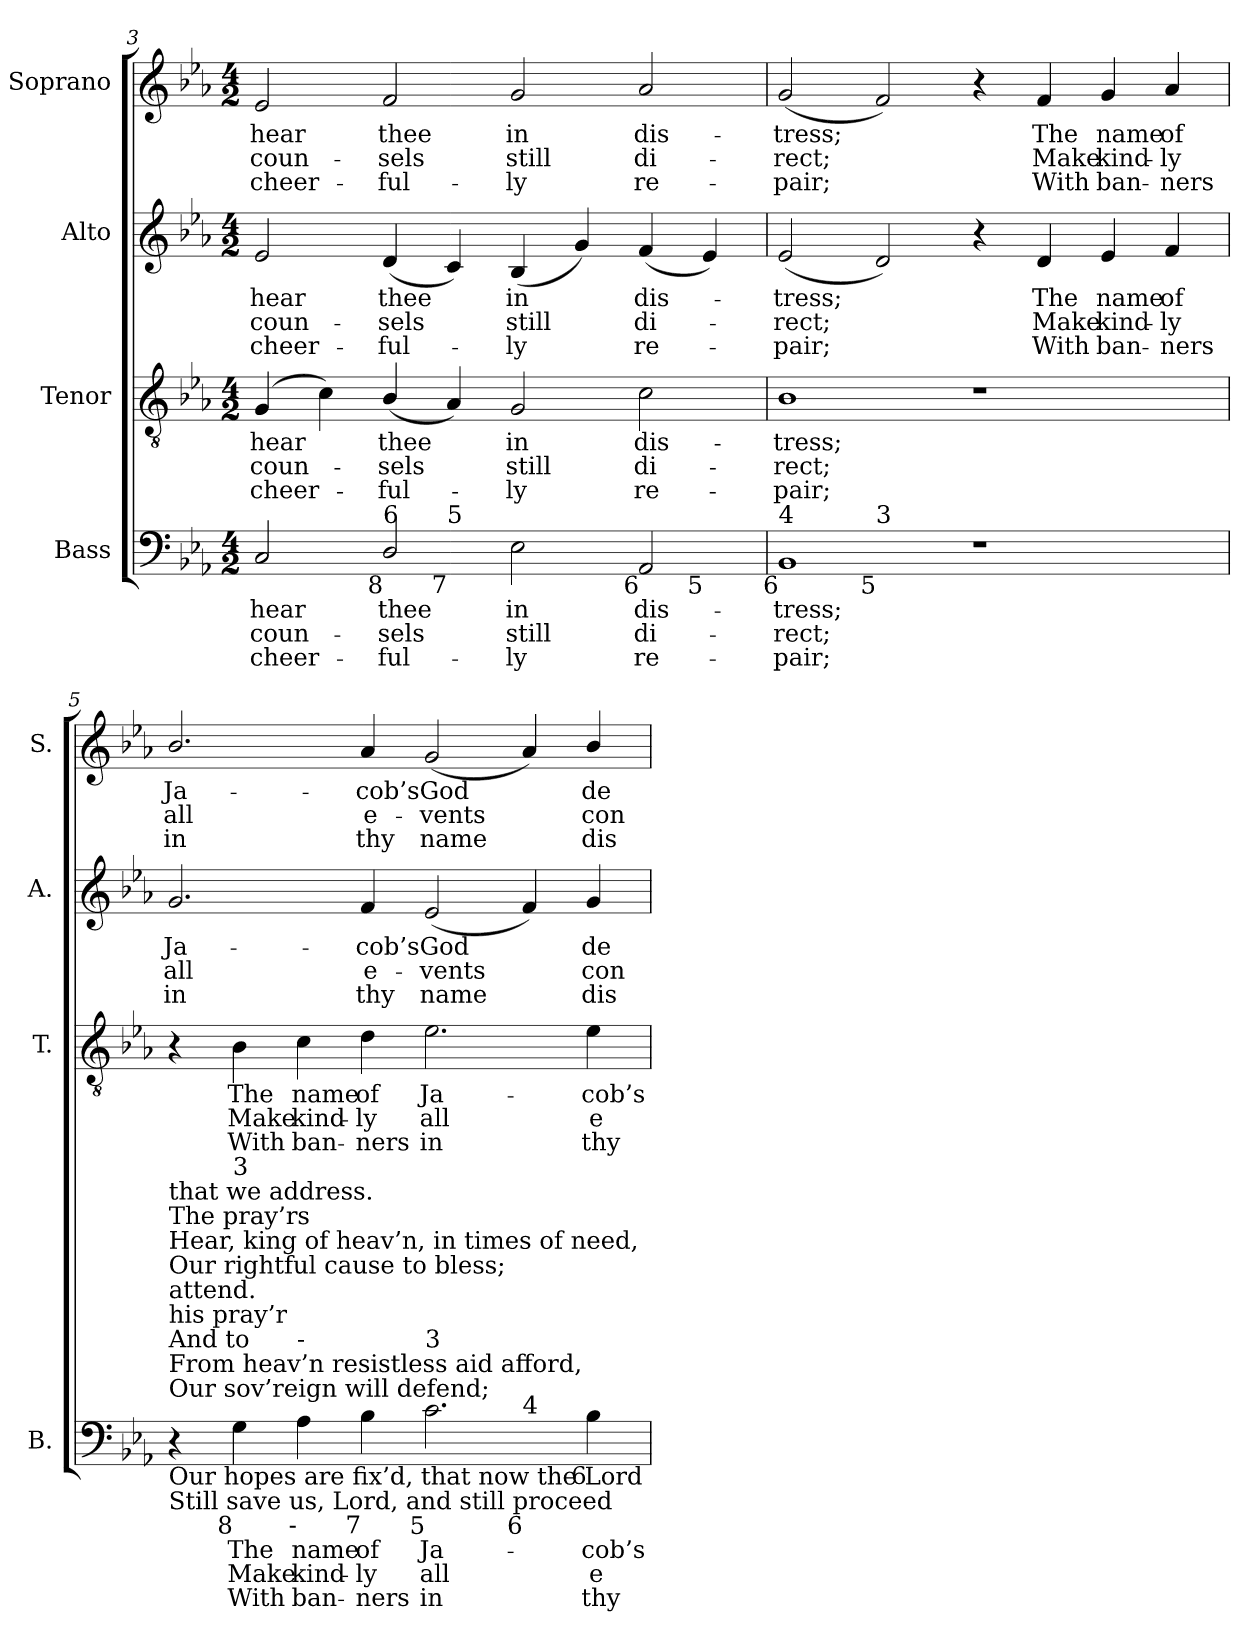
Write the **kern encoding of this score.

**kern	**text	**text	**text	**kern	**text	**text	**text	**kern	**text	**text	**text	**kern	**text	**text	**text
*part4	*part4	*part4	*part4	*part3	*part3	*part3	*part3	*part2	*part2	*part2	*part2	*part1	*part1	*part1	*part1
*staff4	*staff4	*staff4	*staff4	*staff3	*staff3	*staff3	*staff3	*staff2	*staff2	*staff2	*staff2	*staff1	*staff1	*staff1	*staff1
*I"Bass	*	*	*	*I"Tenor	*	*	*	*I"Alto	*	*	*	*I"Soprano	*	*	*
*I'B.	*	*	*	*I'T.	*	*	*	*I'A.	*	*	*	*I'S.	*	*	*
*clefF4	*	*	*	*clefGv2	*	*	*	*clefG2	*	*	*	*clefG2	*	*	*
*	*	*	*	*ITrd7c12	*	*	*	*	*	*	*	*	*	*	*
*k[b-e-a-]	*	*	*	*k[b-e-a-]	*	*	*	*k[b-e-a-]	*	*	*	*k[b-e-a-]	*	*	*
*E-:	*	*	*	*E-:	*	*	*	*E-:	*	*	*	*E-:	*	*	*
*M4/2	*	*	*	*M4/2	*	*	*	*M4/2	*	*	*	*M4/2	*	*	*
=3	=3	=3	=3	=3	=3	=3	=3	=3	=3	=3	=3	=3	=3	=3	=3
!	!LO:LY:b:color=#000000	!LO:LY:b:color=#000000	!LO:LY:b:color=#000000	!	!	!	!	!	!	!	!	!	!	!	!
!	!	!	!	!	!LO:LY:b:color=#000000	!LO:LY:b:color=#000000	!LO:LY:b:color=#000000	!	!	!	!	!	!	!	!
!	!	!	!	!	!	!	!	!	!LO:LY:b:color=#000000	!LO:LY:b:color=#000000	!LO:LY:b:color=#000000	!	!	!	!
!	!	!	!	!	!	!	!	!	!	!	!	!	!LO:LY:b:color=#000000	!LO:LY:b:color=#000000	!LO:LY:b:color=#000000
*^	*	*	*	*	*	*	*	*	*	*	*	*	*	*	*
2Ci/	2.ryy	hear	coun-	cheer-	(4GGi/	hear	coun-	cheer-	2e-i/	hear	coun-	cheer-	2e-i/	hear	coun-	cheer-
.	.	.	.	.	4Ci\)	.	.	.	.	.	.	.	.	.	.	.
!	!	!LO:LY:b:color=#000000	!LO:LY:b:color=#000000	!LO:LY:b:color=#000000	!	!	!	!	!	!	!	!	!	!	!	!
!	!	!	!	!	!	!LO:LY:b:color=#000000	!LO:LY:b:color=#000000	!LO:LY:b:color=#000000	!	!	!	!	!	!	!	!
!	!	!	!	!	!	!	!	!	!	!LO:LY:b:color=#000000	!LO:LY:b:color=#000000	!LO:LY:b:color=#000000	!	!	!	!
!LO:TX:b:rj:t=8	!	!	!	!	!	!	!	!	!	!	!	!	!	!	!	!
!LO:TX:t=6	!	!	!	!	!	!	!	!	!	!	!	!	!	!	!	!
!	!	!	!	!	!	!	!	!	!	!	!	!	!	!LO:LY:b:color=#000000	!LO:LY:b:color=#000000	!LO:LY:b:color=#000000
2Di/	.	thee	-sels	-ful-	(4BB-i/	thee	-sels	-ful-	(4di/	thee	-sels	-ful-	2fi/	thee	-sels	-ful-
!	!LO:TX:b:rj:t=7	!	!	!	!	!	!	!	!	!	!	!	!	!	!	!
!	!LO:TX:t=5	!	!	!	!	!	!	!	!	!	!	!	!	!	!	!
.	1ryy	.	.	.	4AA-i/)	.	.	.	4ci/)	.	.	.	.	.	.	.
!	!	!LO:LY:b:color=#000000	!LO:LY:b:color=#000000	!LO:LY:b:color=#000000	!	!	!	!	!	!	!	!	!	!	!	!
!	!	!	!	!	!	!LO:LY:b:color=#000000	!LO:LY:b:color=#000000	!LO:LY:b:color=#000000	!	!	!	!	!	!	!	!
!	!	!	!	!	!	!	!	!	!	!LO:LY:b:color=#000000	!LO:LY:b:color=#000000	!LO:LY:b:color=#000000	!	!	!	!
!	!	!	!	!	!	!	!	!	!	!	!	!	!	!LO:LY:b:color=#000000	!LO:LY:b:color=#000000	!LO:LY:b:color=#000000
2E-i\	.	in	still	-ly	2GGi/	in	still	-ly	(4B-i/	in	still	-ly	2gi/	in	still	-ly
.	.	.	.	.	.	.	.	.	4gi/)	.	.	.	.	.	.	.
!	!	!LO:LY:b:color=#000000	!LO:LY:b:color=#000000	!LO:LY:b:color=#000000	!	!	!	!	!	!	!	!	!	!	!	!
!	!	!	!	!	!	!LO:LY:b:color=#000000	!LO:LY:b:color=#000000	!LO:LY:b:color=#000000	!	!	!	!	!	!	!	!
!	!	!	!	!	!	!	!	!	!	!LO:LY:b:color=#000000	!LO:LY:b:color=#000000	!LO:LY:b:color=#000000	!	!	!	!
!LO:TX:b:rj:t=6	!	!	!	!	!	!	!	!	!	!	!	!	!	!	!	!
!	!	!	!	!	!	!	!	!	!	!	!	!	!	!LO:LY:b:color=#000000	!LO:LY:b:color=#000000	!LO:LY:b:color=#000000
2AA-i/	.	dis-	di-	re-	2Ci\	dis-	di-	re-	(4fi/	dis-	di-	re-	2a-i/	dis-	di-	re-
!	!LO:TX:b:rj:t=5	!	!	!	!	!	!	!	!	!	!	!	!	!	!	!
.	4ryy	.	.	.	.	.	.	.	4e-i/)	.	.	.	.	.	.	.
=4	=4	=4	=4	=4	=4	=4	=4	=4	=4	=4	=4	=4	=4	=4	=4	=4
!	!	!LO:LY:b:color=#000000	!LO:LY:b:color=#000000	!LO:LY:b:color=#000000	!	!	!	!	!	!	!	!	!	!	!	!
!	!	!	!	!	!	!LO:LY:b:color=#000000	!LO:LY:b:color=#000000	!LO:LY:b:color=#000000	!	!	!	!	!	!	!	!
!	!	!	!	!	!	!	!	!	!	!LO:LY:b:color=#000000	!LO:LY:b:color=#000000	!LO:LY:b:color=#000000	!	!	!	!
!LO:TX:b:rj:t=6	!	!	!	!	!	!	!	!	!	!	!	!	!	!	!	!
!LO:TX:t=4	!	!	!	!	!	!	!	!	!	!	!	!	!	!	!	!
!	!	!	!	!	!	!	!	!	!	!	!	!	!	!LO:LY:b:color=#000000	!LO:LY:b:color=#000000	!LO:LY:b:color=#000000
1BB-i	2ryy	-tress;	-rect;	-pair;	1BB-i	-tress;	-rect;	-pair;	(2e-i/	-tress;	-rect;	-pair;	(2gi/	-tress;	-rect;	-pair;
!	!LO:TX:b:rj:t=5	!	!	!	!	!	!	!	!	!	!	!	!	!	!	!
!	!LO:TX:t=3	!	!	!	!	!	!	!	!	!	!	!	!	!	!	!
.	1.ryy	.	.	.	.	.	.	.	2di/)	.	.	.	2fi/)	.	.	.
1r	.	.	.	.	1r	.	.	.	4r	.	.	.	4r	.	.	.
!	!	!	!	!	!	!	!	!	!	!LO:LY:b:color=#000000	!LO:LY:b:color=#000000	!LO:LY:b:color=#000000	!	!	!	!
!	!	!	!	!	!	!	!	!	!	!	!	!	!	!LO:LY:b:color=#000000	!LO:LY:b:color=#000000	!LO:LY:b:color=#000000
.	.	.	.	.	.	.	.	.	4di/	The	Make	With	4fi/	The	Make	With
!	!	!	!	!	!	!	!	!	!	!LO:LY:b:color=#000000	!LO:LY:b:color=#000000	!LO:LY:b:color=#000000	!	!	!	!
!	!	!	!	!	!	!	!	!	!	!	!	!	!	!LO:LY:b:color=#000000	!LO:LY:b:color=#000000	!LO:LY:b:color=#000000
.	.	.	.	.	.	.	.	.	4e-i/	name	kind-	ban-	4gi/	name	kind-	ban-
!	!	!	!	!	!	!	!	!	!	!LO:LY:b:color=#000000	!LO:LY:b:color=#000000	!LO:LY:b:color=#000000	!	!	!	!
!	!	!	!	!	!	!	!	!	!	!	!	!	!	!LO:LY:b:color=#000000	!LO:LY:b:color=#000000	!LO:LY:b:color=#000000
.	.	.	.	.	.	.	.	.	4fi/	of	-ly	-ners	4a-i/	of	-ly	-ners
!!LO:LB:g=z
=5	=5	=5	=5	=5	=5	=5	=5	=5	=5	=5	=5	=5	=5	=5	=5	=5
!	!	!	!	!	!	!	!	!	!	!LO:LY:b:color=#000000	!LO:LY:b:color=#000000	!LO:LY:b:color=#000000	!	!	!	!
!LO:TX:b:t=Our hopes are fix’d, that now the Lord	!	!	!	!	!	!	!	!	!	!	!	!	!	!	!	!
!LO:TX:t=Our sov’reign will defend;	!	!	!	!	!	!	!	!	!	!	!	!	!	!	!	!
!LO:TX:t=From heav’n resistless aid afford,	!	!	!	!	!	!	!	!	!	!	!	!	!	!	!	!
!LO:TX:t=And to	!	!	!	!	!	!	!	!	!	!	!	!	!	!	!	!
!LO:TX:t=his pray’r	!	!	!	!	!	!	!	!	!	!	!	!	!	!	!	!
!LO:TX:t=attend.	!	!	!	!	!	!	!	!	!	!	!	!	!	!	!	!
!LO:TX:b:t=Still save us, Lord, and still proceed	!	!	!	!	!	!	!	!	!	!	!	!	!	!	!	!
!LO:TX:t=Our rightful cause to bless;	!	!	!	!	!	!	!	!	!	!	!	!	!	!	!	!
!LO:TX:t=Hear, king of heav’n, in times of need,	!	!	!	!	!	!	!	!	!	!	!	!	!	!	!	!
!LO:TX:t=The pray’rs	!	!	!	!	!	!	!	!	!	!	!	!	!	!	!	!
!LO:TX:t=that we address.	!	!	!	!	!	!	!	!	!	!	!	!	!	!	!	!
!	!	!	!	!	!	!	!	!	!	!	!	!	!	!LO:LY:b:color=#000000	!LO:LY:b:color=#000000	!LO:LY:b:color=#000000
4r	1.ryy	.	.	.	4r	.	.	.	2.gi/	Ja-	all	in	2.b-i/	Ja-	all	in
!	!	!LO:LY:b:color=#000000	!LO:LY:b:color=#000000	!LO:LY:b:color=#000000	!	!	!	!	!	!	!	!	!	!	!	!
!LO:TX:b:rj:t=8	!	!	!	!	!	!	!	!	!	!	!	!	!	!	!	!
!LO:TX:t=3	!	!	!	!	!	!	!	!	!	!	!	!	!	!	!	!
!	!	!	!	!	!	!LO:LY:b:color=#000000	!LO:LY:b:color=#000000	!LO:LY:b:color=#000000	!	!	!	!	!	!	!	!
4Gi\	.	The	Make	With	4BB-i\	The	Make	With	.	.	.	.	.	.	.	.
!	!	!LO:LY:b:color=#000000	!LO:LY:b:color=#000000	!LO:LY:b:color=#000000	!	!	!	!	!	!	!	!	!	!	!	!
!LO:TX:b:rj:t=-	!	!	!	!	!	!	!	!	!	!	!	!	!	!	!	!
!LO:TX:t=-	!	!	!	!	!	!	!	!	!	!	!	!	!	!	!	!
!	!	!	!	!	!	!LO:LY:b:color=#000000	!LO:LY:b:color=#000000	!LO:LY:b:color=#000000	!	!	!	!	!	!	!	!
4A-i\	.	name	kind-	ban-	4Ci\	name	kind-	ban-	.	.	.	.	.	.	.	.
!	!	!LO:LY:b:color=#000000	!LO:LY:b:color=#000000	!LO:LY:b:color=#000000	!	!	!	!	!	!	!	!	!	!	!	!
!	!	!	!	!	!	!LO:LY:b:color=#000000	!LO:LY:b:color=#000000	!LO:LY:b:color=#000000	!	!	!	!	!	!	!	!
!	!	!	!	!	!	!	!	!	!	!LO:LY:b:color=#000000	!LO:LY:b:color=#000000	!LO:LY:b:color=#000000	!	!	!	!
!LO:TX:b:rj:t=7	!	!	!	!	!	!	!	!	!	!	!	!	!	!	!	!
!	!	!	!	!	!	!	!	!	!	!	!	!	!	!LO:LY:b:color=#000000	!LO:LY:b:color=#000000	!LO:LY:b:color=#000000
4B-i\	.	of	-ly	-ners	4Di\	of	-ly	-ners	4fi/	-cob’s	e-	thy	4a-i/	-cob’s	e-	thy
!	!	!LO:LY:b:color=#000000	!LO:LY:b:color=#000000	!LO:LY:b:color=#000000	!	!	!	!	!	!	!	!	!	!	!	!
!	!	!	!	!	!	!LO:LY:b:color=#000000	!LO:LY:b:color=#000000	!LO:LY:b:color=#000000	!	!	!	!	!	!	!	!
!	!	!	!	!	!	!	!	!	!	!LO:LY:b:color=#000000	!LO:LY:b:color=#000000	!LO:LY:b:color=#000000	!	!	!	!
!LO:TX:b:rj:t=5	!	!	!	!	!	!	!	!	!	!	!	!	!	!	!	!
!LO:TX:t=3	!	!	!	!	!	!	!	!	!	!	!	!	!	!	!	!
!	!	!	!	!	!	!	!	!	!	!	!	!	!	!LO:LY:b:color=#000000	!LO:LY:b:color=#000000	!LO:LY:b:color=#000000
2.ci\	.	Ja-	all	in	2.E-i\	Ja-	all	in	(2e-i/	God	-vents	name	(2gi/	God	-vents	name
!	!LO:TX:b:rj:t=6	!	!	!	!	!	!	!	!	!	!	!	!	!	!	!
!	!LO:TX:t=4	!	!	!	!	!	!	!	!	!	!	!	!	!	!	!
.	2ryy	.	.	.	.	.	.	.	4fi/)	.	.	.	4a-i/)	.	.	.
!	!	!LO:LY:b:color=#000000	!LO:LY:b:color=#000000	!LO:LY:b:color=#000000	!	!	!	!	!	!	!	!	!	!	!	!
!	!	!	!	!	!	!LO:LY:b:color=#000000	!LO:LY:b:color=#000000	!LO:LY:b:color=#000000	!	!	!	!	!	!	!	!
!	!	!	!	!	!	!	!	!	!	!LO:LY:b:color=#000000	!LO:LY:b:color=#000000	!LO:LY:b:color=#000000	!	!	!	!
!LO:TX:b:rj:t=6	!	!	!	!	!	!	!	!	!	!	!	!	!	!	!	!
!	!	!	!	!	!	!	!	!	!	!	!	!	!	!LO:LY:b:color=#000000	!LO:LY:b:color=#000000	!LO:LY:b:color=#000000
4B-i\	.	-cob’s	e-	thy	4E-i\	-cob’s	e-	thy	4gi/	de-	con-	dis-	4b-i/	de-	con-	dis-
*v	*v	*	*	*	*	*	*	*	*	*	*	*	*	*	*	*
=	=	=	=	=	=	=	=	=	=	=	=	=	=	=	=
*-	*-	*-	*-	*-	*-	*-	*-	*-	*-	*-	*-	*-	*-	*-	*-
